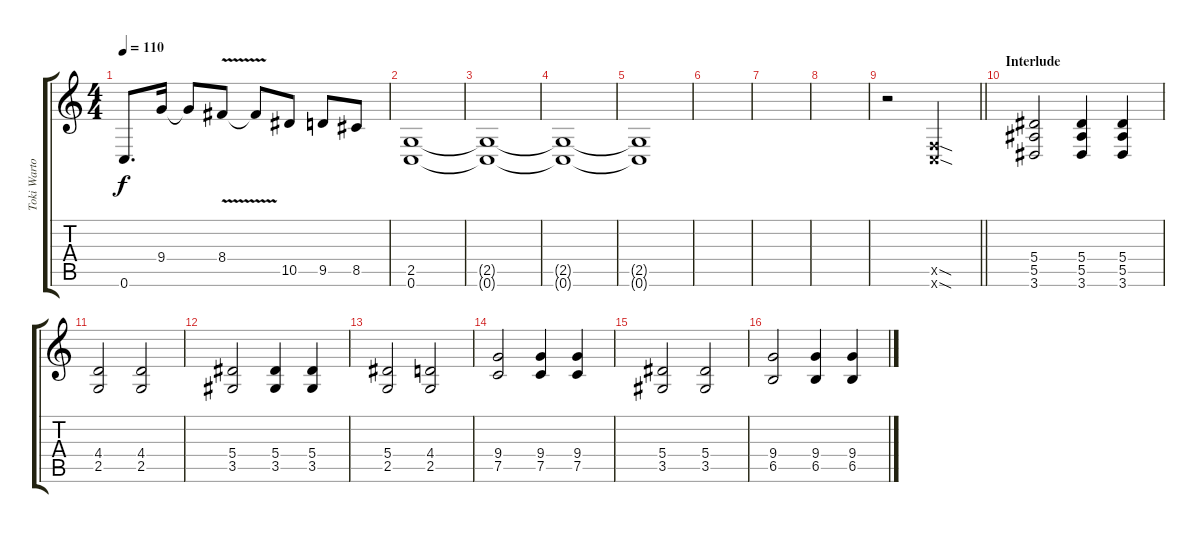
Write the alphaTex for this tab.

\track ("Toki Wartooth (Lead Guitar 2)" "Toki Warto") {instrument distortionguitar}
\staff {score tabs}
\tuning (C4 G3 Eb3 Bb2 F2 C2) {hide}
\ts (4 4)
\tempo 110
\clef g2
\ks c
0.6.8{d dy f} 9.4.16 9.4{t}.8 8.4{v}.8 8.4{t}.8 10.5.8 9.5.8 8.5.8 |
(2.5 0.6).1 |
(2.5{t} 0.6{t}).1 |
(2.5{t} 0.6{t}).1 |
(2.5{t} 0.6{t}).1 |
|
|
|
\barLineRight lightlight
r.2 (0.5{sod x} 0.6{sod x}).2 |
\section ("" "Interlude")
(5.4 5.5 3.6).2 (5.4 5.5 3.6).4 (5.4 5.5 3.6).4 |
(4.4 2.5).2 (4.4 2.5).2 |
(5.4 3.5).2 (5.4 3.5).4 (5.4 3.5).4 |
(5.4 2.5).2 (4.4 2.5).2 |
(9.4 7.5).2 (9.4 7.5).4 (9.4 7.5).4 |
(5.4 3.5).2 (5.4 3.5).2 |
(9.4 6.5).2 (9.4 6.5).4 (9.4 6.5).4
